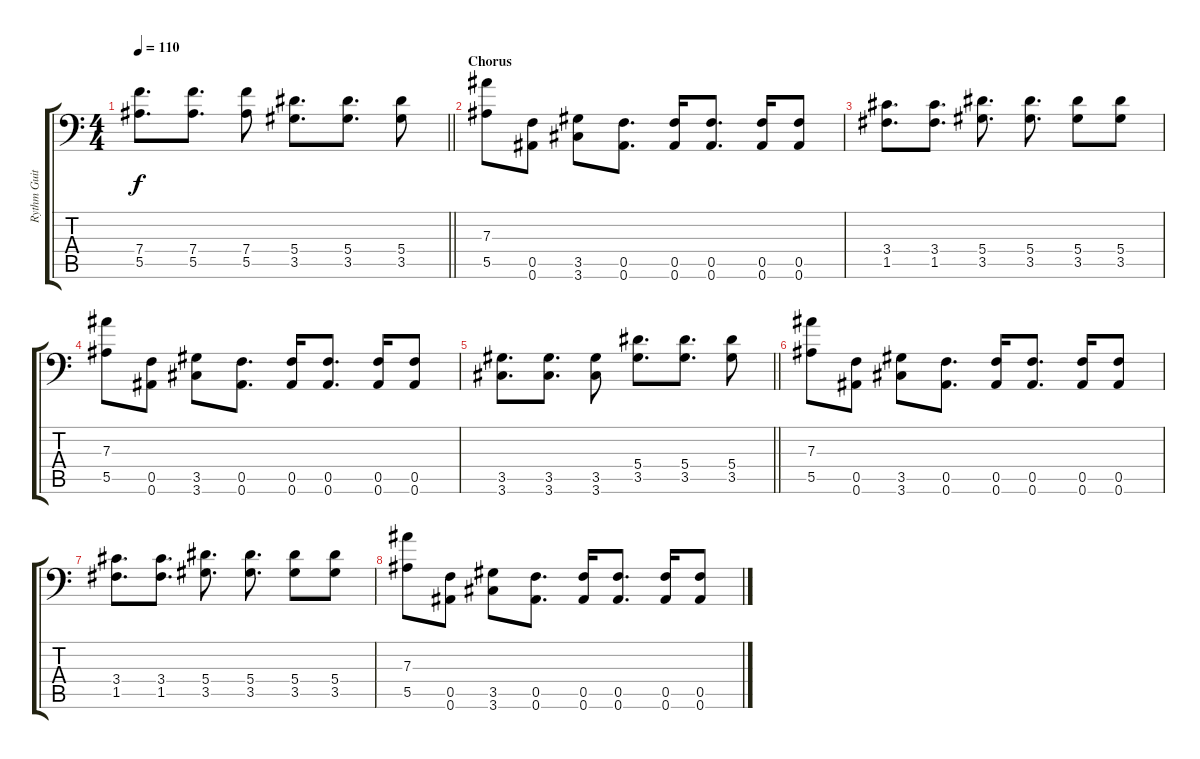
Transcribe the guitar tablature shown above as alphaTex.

\track ("Rythm Guitar 2" "Rythm Guit") {instrument distortionguitar}
\staff {score tabs}
\tuning (C4 G3 Eb3 Bb2 F2 Bb1) {hide}
\ts (4 4)
\tempo 110
\clef f4
\barLineRight lightlight
\ks c
(7.4 5.5).8{d dy f} (7.4 5.5).8{d} (7.4 5.5).8 (5.4 3.5).8{d} (5.4 3.5).8{d} (5.4 3.5).8 |
\section ("" "Chorus")
(7.3 5.5).8 (0.5 0.6).8 (3.5 3.6).8 (0.5 0.6).8{d} (0.5 0.6).16 (0.5 0.6).8{d} (0.5 0.6).16 (0.5 0.6).8 |
(3.4 1.5).8{d} (3.4 1.5).8{d} (5.4 3.5).8{d} (5.4 3.5).8{d} (5.4 3.5).8 (5.4 3.5).8 |
(7.3 5.5).8 (0.5 0.6).8 (3.5 3.6).8 (0.5 0.6).8{d} (0.5 0.6).16 (0.5 0.6).8{d} (0.5 0.6).16 (0.5 0.6).8 |
\barLineRight lightlight
(3.5 3.6).8{d} (3.5 3.6).8{d} (3.5 3.6).8 (5.4 3.5).8{d} (5.4 3.5).8{d} (5.4 3.5).8 |
(7.3 5.5).8 (0.5 0.6).8 (3.5 3.6).8 (0.5 0.6).8{d} (0.5 0.6).16 (0.5 0.6).8{d} (0.5 0.6).16 (0.5 0.6).8 |
(3.4 1.5).8{d} (3.4 1.5).8{d} (5.4 3.5).8{d} (5.4 3.5).8{d} (5.4 3.5).8 (5.4 3.5).8 |
(7.3 5.5).8 (0.5 0.6).8 (3.5 3.6).8 (0.5 0.6).8{d} (0.5 0.6).16 (0.5 0.6).8{d} (0.5 0.6).16 (0.5 0.6).8
